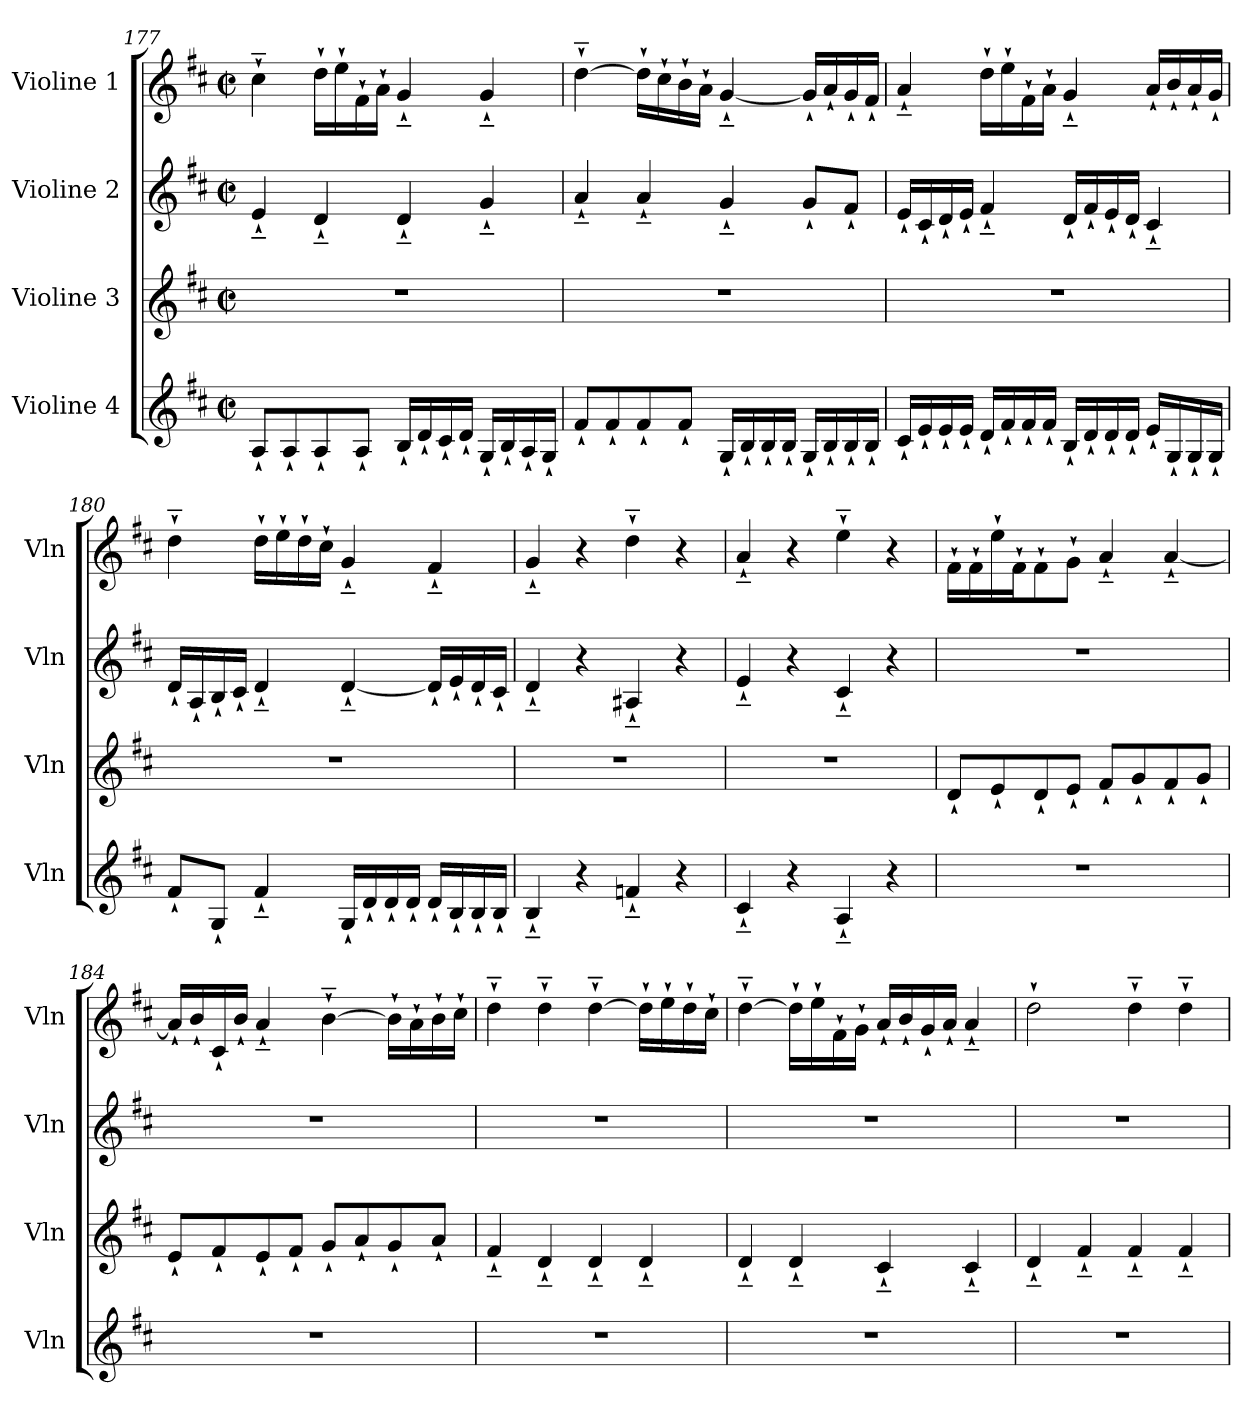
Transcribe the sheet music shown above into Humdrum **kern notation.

**kern	**kern	**kern	**kern
*part4	*part3	*part2	*part1
*staff4	*staff3	*staff2	*staff1
*I"Violine 4	*I"Violine 3	*I"Violine 2	*I"Violine 1
*I'Vln	*I'Vln	*I'Vln	*I'Vln
*clefG2	*clefG2	*clefG2	*clefG2
*k[f#c#]	*k[f#c#]	*k[f#c#]	*k[f#c#]
*D:	*D:	*D:	*D:
*M2/2	*M2/2	*M2/2	*M2/2
*met(c|)	*met(c|)	*met(c|)	*met(c|)
=177	=177	=177	=177
8A`/L	1r	4e~`/	4cc#~`\
8A`/	.	.	.
8A`/	.	4d~`/	16dd`\LL
.	.	.	16ee`\
8A`/J	.	.	16f#`\
.	.	.	16a`\JJ
16B`/LL	.	4d~`/	4g~`/
16d`/	.	.	.
16c#`/	.	.	.
16d`/JJ	.	.	.
16G`/LL	.	4g~`/	4g~`/
16B`/	.	.	.
16A`/	.	.	.
16G`/JJ	.	.	.
!!LO:LB:g=z
=178	=178	=178	=178
8f#`/L	1r	4a~`/	[4dd~`\
8f#`/	.	.	.
8f#`/	.	4a~`/	16dd`\LL]
.	.	.	16cc#`\
8f#`/J	.	.	16b`\
.	.	.	16a`\JJ
16G`/LL	.	4g~`/	[4g~`/
16B`/	.	.	.
16B`/	.	.	.
16B`/JJ	.	.	.
16G`/LL	.	8g`/L	16g`/LL]
16B`/	.	.	16a`/
16B`/	.	8f#`/J	16g`/
16B`/JJ	.	.	16f#`/JJ
=179	=179	=179	=179
16c#`/LL	1r	16e`/LL	4a~`/
16e`/	.	16c#`/	.
16e`/	.	16d`/	.
16e`/JJ	.	16e`/JJ	.
16d`/LL	.	4f#~`/	16dd`\LL
16f#`/	.	.	16ee`\
16f#`/	.	.	16f#`\
16f#`/JJ	.	.	16a`\JJ
16B`/LL	.	16d`/LL	4g~`/
16d`/	.	16f#`/	.
16d`/	.	16e`/	.
16d`/JJ	.	16d`/JJ	.
16e`/LL	.	4c#~`/	16a`/LL
16G`/	.	.	16b`/
16G`/	.	.	16a`/
16G`/JJ	.	.	16g`/JJ
!!LO:LB:g=z
=180	=180	=180	=180
8f#`/L	1r	16d`/LL	4dd~`\
.	.	16A`/	.
8G`/J	.	16B`/	.
.	.	16c#`/JJ	.
4f#~`/	.	4d~`/	16dd`\LL
.	.	.	16ee`\
.	.	.	16dd`\
.	.	.	16cc#`\JJ
16G`/LL	.	[4d~`/	4g~`/
16d`/	.	.	.
16d`/	.	.	.
16d`/JJ	.	.	.
16d`/LL	.	16d`/LL]	4f#~`/
16B`/	.	16e`/	.
16B`/	.	16d`/	.
16B`/JJ	.	16c#`/JJ	.
=181	=181	=181	=181
4B~`/	1r	4d~`/	4g~`/
4r	.	4r	4r
4fn~`/	.	4A#X~`/	4dd~`\
4r	.	4r	4r
=182	=182	=182	=182
4c#~`/	1r	4e~`/	4a~`/
4r	.	4r	4r
4A~`/	.	4c#~`/	4ee~`\
4r	.	4r	4r
=183	=183	=183	=183
1r	8d`/L	1r	16f#`\LL
.	.	.	16f#`\
.	8e`/	.	16ee`\
.	.	.	16f#`\J
.	8d`/	.	8f#`\
.	8e`/J	.	8g`\J
.	8f#`/L	.	4a~`/
.	8g`/	.	.
.	8f#`/	.	[4a~`/
.	8g`/J	.	.
!!LO:PB:g=z
=184	=184	=184	=184
1r	8e`/L	1r	16a`/LL]
.	.	.	16b`/
.	8f#`/	.	16c#`/
.	.	.	16b`/JJ
.	8e`/	.	4a~`/
.	8f#`/J	.	.
.	8g`/L	.	[4b~`\
.	8a`/	.	.
.	8g`/	.	16b`\LL]
.	.	.	16a`\
.	8a`/J	.	16b`\
.	.	.	16cc#`\JJ
=185	=185	=185	=185
1r	4f#~`/	1r	4dd~`\
.	4d~`/	.	4dd~`\
.	4d~`/	.	[4dd~`\
.	4d~`/	.	16dd`\LL]
.	.	.	16ee`\
.	.	.	16dd`\
.	.	.	16cc#`\JJ
=186	=186	=186	=186
1r	4d~`/	1r	[4dd~`\
.	4d~`/	.	16dd`\LL]
.	.	.	16ee`\
.	.	.	16f#`\
.	.	.	16g`\JJ
.	4c#~`/	.	16a`/LL
.	.	.	16b`/
.	.	.	16g`/
.	.	.	16a`/JJ
.	4c#~`/	.	4a~`/
=187	=187	=187	=187
1r	4d~`/	1r	2dd`\
.	4f#~`/	.	.
.	4f#~`/	.	4dd~`\
.	4f#~`/	.	4dd~`\
=	=	=	=
*-	*-	*-	*-
